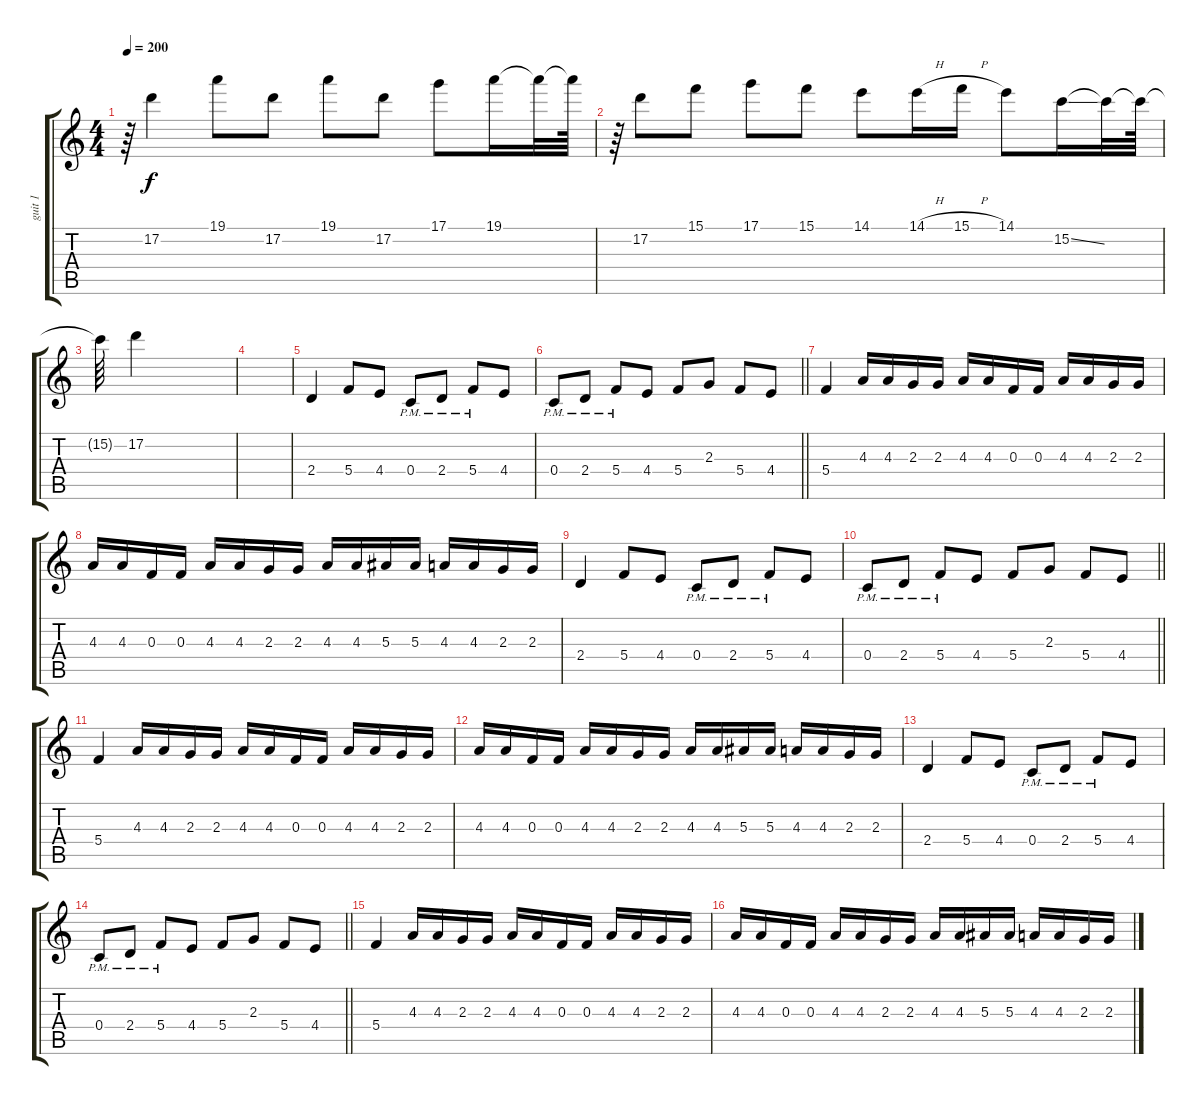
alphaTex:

\track ("guit 1" "guit 1") {instrument distortionguitar}
\staff {score tabs}
\tuning (D4 A3 F3 C3 G2 D2) {hide}
\ts (4 4)
\section ("" "")
\tempo 200
\clef g2
\ks c
r.64{dy f} 17.2.4 19.1.8 17.2.8 19.1.8 17.2.8 17.1.8 19.1.16 19.1{t}.32 19.1{t}.64 |
r.64 17.2.8 15.1.8 17.1.8 15.1.8 14.1.8 14.1{h}.16 15.1{h}.16 14.1.8 15.2{ss}.16 15.2{t}.32 15.2{t}.64 |
15.2{t}.64 17.2.4 |
|
2.4.4 5.4.8 4.4.8 0.4{pm}.8 2.4{pm}.8 5.4{pm}.8 4.4.8 |
\barLineRight lightlight
0.4{pm}.8 2.4{pm}.8 5.4{pm}.8 4.4.8 5.4.8 2.3.8 5.4.8 4.4.8 |
5.4.4 4.3.16 4.3.16 2.3.16 2.3.16 4.3.16 4.3.16 0.3.16 0.3.16 4.3.16 4.3.16 2.3.16 2.3.16 |
4.3.16 4.3.16 0.3.16 0.3.16 4.3.16 4.3.16 2.3.16 2.3.16 4.3.16 4.3.16 5.3.16 5.3.16 4.3.16 4.3.16 2.3.16 2.3.16 |
2.4.4 5.4.8 4.4.8 0.4{pm}.8 2.4{pm}.8 5.4{pm}.8 4.4.8 |
\barLineRight lightlight
0.4{pm}.8 2.4{pm}.8 5.4{pm}.8 4.4.8 5.4.8 2.3.8 5.4.8 4.4.8 |
5.4.4 4.3.16 4.3.16 2.3.16 2.3.16 4.3.16 4.3.16 0.3.16 0.3.16 4.3.16 4.3.16 2.3.16 2.3.16 |
4.3.16 4.3.16 0.3.16 0.3.16 4.3.16 4.3.16 2.3.16 2.3.16 4.3.16 4.3.16 5.3.16 5.3.16 4.3.16 4.3.16 2.3.16 2.3.16 |
2.4.4 5.4.8 4.4.8 0.4{pm}.8 2.4{pm}.8 5.4{pm}.8 4.4.8 |
\barLineRight lightlight
0.4{pm}.8 2.4{pm}.8 5.4{pm}.8 4.4.8 5.4.8 2.3.8 5.4.8 4.4.8 |
5.4.4 4.3.16 4.3.16 2.3.16 2.3.16 4.3.16 4.3.16 0.3.16 0.3.16 4.3.16 4.3.16 2.3.16 2.3.16 |
4.3.16 4.3.16 0.3.16 0.3.16 4.3.16 4.3.16 2.3.16 2.3.16 4.3.16 4.3.16 5.3.16 5.3.16 4.3.16 4.3.16 2.3.16 2.3.16
